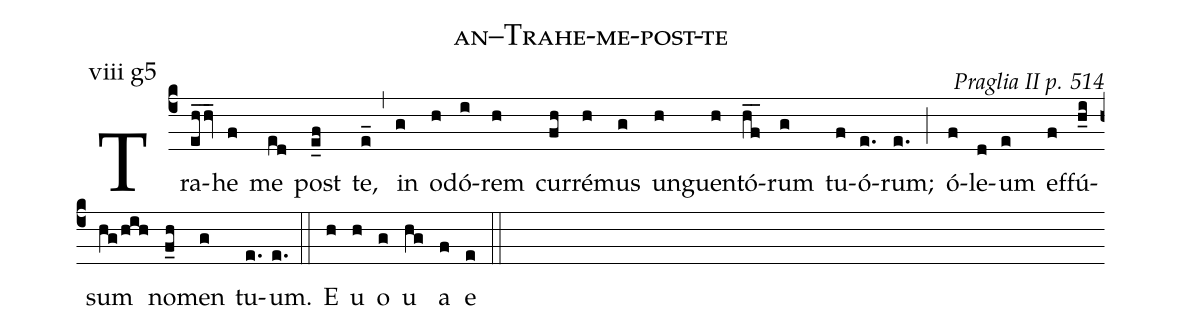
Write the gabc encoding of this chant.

name: an--Trahe-me-post-te;
commentary: Praglia II p. 514;
annotation: viii g5;
%%
(c4) Tra(eh_hv_)he(f) me(ed) post(e_f) te,(e_) (,) in(g) o(h)dó(i)rem(h) cur(fh)ré(h)mus(g) un(h)guen(h)tó(hf__)rum(g) tu(f)ó(e.)rum;(e.) (;) ó(f)le(d)um(e) ef(f)fú(h_i)sum(hg/hih) no(f_h)men(g) tu(e.)um.(e.) (::) E(h) u(h) o(g) u(hg) a(f) e(e) (::)
